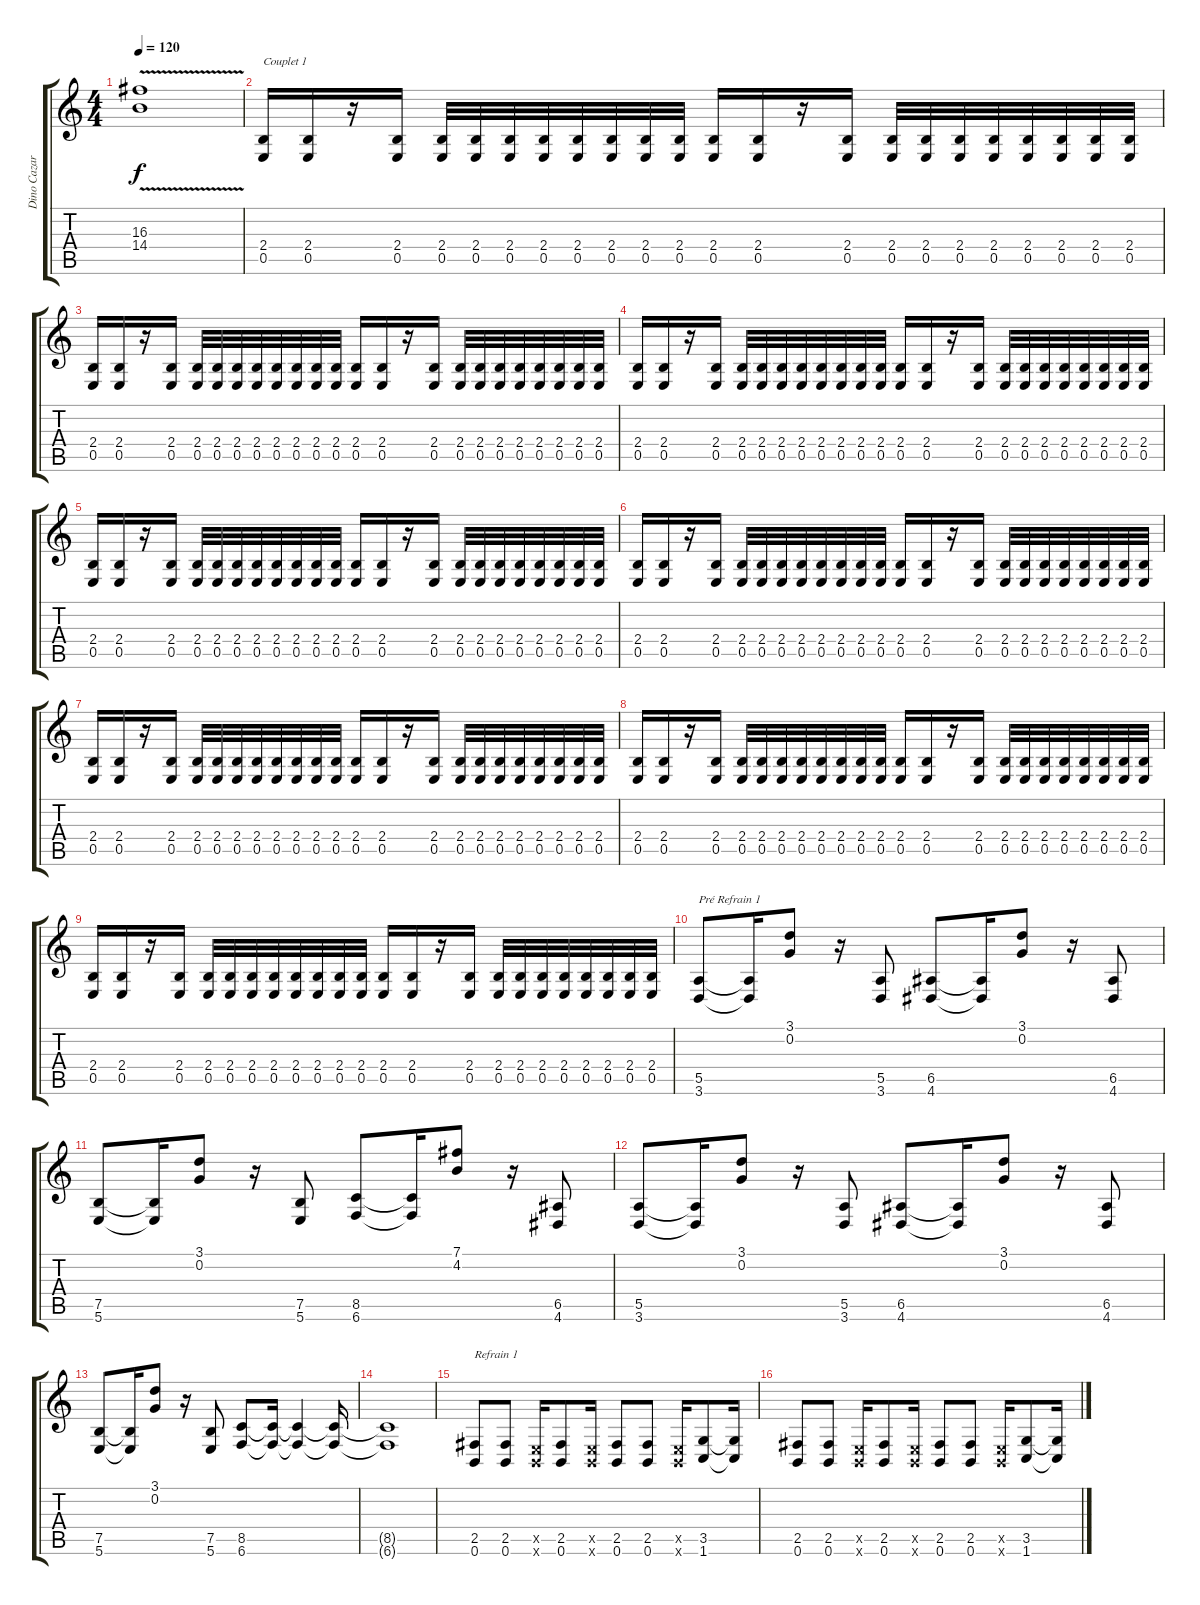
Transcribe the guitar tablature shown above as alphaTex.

\track ("Dino Cazares" "Dino Cazar") {instrument distortionguitar}
\staff {score tabs}
\tuning (B3 G3 D3 A2 E2 B1) {hide}
\ts (4 4)
\tempo 120
\clef g2
\ks c
(16.3{v t} 14.4{v t}).1{dy f} |
(2.4 0.5).16{txt "Couplet 1"} (2.4 0.5).16 r.16 (2.4 0.5).16 (2.4 0.5).32 (2.4 0.5).32 (2.4 0.5).32 (2.4 0.5).32 (2.4 0.5).32 (2.4 0.5).32 (2.4 0.5).32 (2.4 0.5).32 (2.4 0.5).16 (2.4 0.5).16 r.16 (2.4 0.5).16 (2.4 0.5).32 (2.4 0.5).32 (2.4 0.5).32 (2.4 0.5).32 (2.4 0.5).32 (2.4 0.5).32 (2.4 0.5).32 (2.4 0.5).32 |
(2.4 0.5).16 (2.4 0.5).16 r.16 (2.4 0.5).16 (2.4 0.5).32 (2.4 0.5).32 (2.4 0.5).32 (2.4 0.5).32 (2.4 0.5).32 (2.4 0.5).32 (2.4 0.5).32 (2.4 0.5).32 (2.4 0.5).16 (2.4 0.5).16 r.16 (2.4 0.5).16 (2.4 0.5).32 (2.4 0.5).32 (2.4 0.5).32 (2.4 0.5).32 (2.4 0.5).32 (2.4 0.5).32 (2.4 0.5).32 (2.4 0.5).32 |
(2.4 0.5).16 (2.4 0.5).16 r.16 (2.4 0.5).16 (2.4 0.5).32 (2.4 0.5).32 (2.4 0.5).32 (2.4 0.5).32 (2.4 0.5).32 (2.4 0.5).32 (2.4 0.5).32 (2.4 0.5).32 (2.4 0.5).16 (2.4 0.5).16 r.16 (2.4 0.5).16 (2.4 0.5).32 (2.4 0.5).32 (2.4 0.5).32 (2.4 0.5).32 (2.4 0.5).32 (2.4 0.5).32 (2.4 0.5).32 (2.4 0.5).32 |
(2.4 0.5).16 (2.4 0.5).16 r.16 (2.4 0.5).16 (2.4 0.5).32 (2.4 0.5).32 (2.4 0.5).32 (2.4 0.5).32 (2.4 0.5).32 (2.4 0.5).32 (2.4 0.5).32 (2.4 0.5).32 (2.4 0.5).16 (2.4 0.5).16 r.16 (2.4 0.5).16 (2.4 0.5).32 (2.4 0.5).32 (2.4 0.5).32 (2.4 0.5).32 (2.4 0.5).32 (2.4 0.5).32 (2.4 0.5).32 (2.4 0.5).32 |
(2.4 0.5).16 (2.4 0.5).16 r.16 (2.4 0.5).16 (2.4 0.5).32 (2.4 0.5).32 (2.4 0.5).32 (2.4 0.5).32 (2.4 0.5).32 (2.4 0.5).32 (2.4 0.5).32 (2.4 0.5).32 (2.4 0.5).16 (2.4 0.5).16 r.16 (2.4 0.5).16 (2.4 0.5).32 (2.4 0.5).32 (2.4 0.5).32 (2.4 0.5).32 (2.4 0.5).32 (2.4 0.5).32 (2.4 0.5).32 (2.4 0.5).32 |
(2.4 0.5).16 (2.4 0.5).16 r.16 (2.4 0.5).16 (2.4 0.5).32 (2.4 0.5).32 (2.4 0.5).32 (2.4 0.5).32 (2.4 0.5).32 (2.4 0.5).32 (2.4 0.5).32 (2.4 0.5).32 (2.4 0.5).16 (2.4 0.5).16 r.16 (2.4 0.5).16 (2.4 0.5).32 (2.4 0.5).32 (2.4 0.5).32 (2.4 0.5).32 (2.4 0.5).32 (2.4 0.5).32 (2.4 0.5).32 (2.4 0.5).32 |
(2.4 0.5).16 (2.4 0.5).16 r.16 (2.4 0.5).16 (2.4 0.5).32 (2.4 0.5).32 (2.4 0.5).32 (2.4 0.5).32 (2.4 0.5).32 (2.4 0.5).32 (2.4 0.5).32 (2.4 0.5).32 (2.4 0.5).16 (2.4 0.5).16 r.16 (2.4 0.5).16 (2.4 0.5).32 (2.4 0.5).32 (2.4 0.5).32 (2.4 0.5).32 (2.4 0.5).32 (2.4 0.5).32 (2.4 0.5).32 (2.4 0.5).32 |
(2.4 0.5).16 (2.4 0.5).16 r.16 (2.4 0.5).16 (2.4 0.5).32 (2.4 0.5).32 (2.4 0.5).32 (2.4 0.5).32 (2.4 0.5).32 (2.4 0.5).32 (2.4 0.5).32 (2.4 0.5).32 (2.4 0.5).16 (2.4 0.5).16 r.16 (2.4 0.5).16 (2.4 0.5).32 (2.4 0.5).32 (2.4 0.5).32 (2.4 0.5).32 (2.4 0.5).32 (2.4 0.5).32 (2.4 0.5).32 (2.4 0.5).32 |
(5.5 3.6).8{txt "Pré Refrain 1"} (5.5{t} 3.6{t}).16 (3.1 0.2).8 r.16 (5.5 3.6).8 (6.5 4.6).8 (6.5{t} 4.6{t}).16 (3.1 0.2).8 r.16 (6.5 4.6).8 |
(7.5 5.6).8 (7.5{t} 5.6{t}).16 (3.1 0.2).8 r.16 (7.5 5.6).8 (8.5 6.6).8 (8.5{t} 6.6{t}).16 (7.1 4.2).8 r.16 (6.5 4.6).8 |
(5.5 3.6).8 (5.5{t} 3.6{t}).16 (3.1 0.2).8 r.16 (5.5 3.6).8 (6.5 4.6).8 (6.5{t} 4.6{t}).16 (3.1 0.2).8 r.16 (6.5 4.6).8 |
(7.5 5.6).8 (7.5{t} 5.6{t}).16 (3.1 0.2).8 r.16 (7.5 5.6).8 (8.5 6.6).8 (8.5{t} 6.6{t}).16 (8.5{t} 6.6{t}).4 (8.5{t} 6.6{t}).16 |
(8.5{t} 6.6{t}).1 |
(2.5 0.6).8{txt "Refrain 1"} (2.5 0.6).8 (0.5{x} 0.6{x}).16 (2.5 0.6).8 (0.5{x} 0.6{x}).16 (2.5 0.6).8 (2.5 0.6).8 (0.5{x} 0.6{x}).16 (3.5 1.6).8 (3.5{t} 1.6{t}).16 |
(2.5 0.6).8 (2.5 0.6).8 (0.5{x} 0.6{x}).16 (2.5 0.6).8 (0.5{x} 0.6{x}).16 (2.5 0.6).8 (2.5 0.6).8 (0.5{x} 0.6{x}).16 (3.5 1.6).8 (3.5{t} 1.6{t}).16
